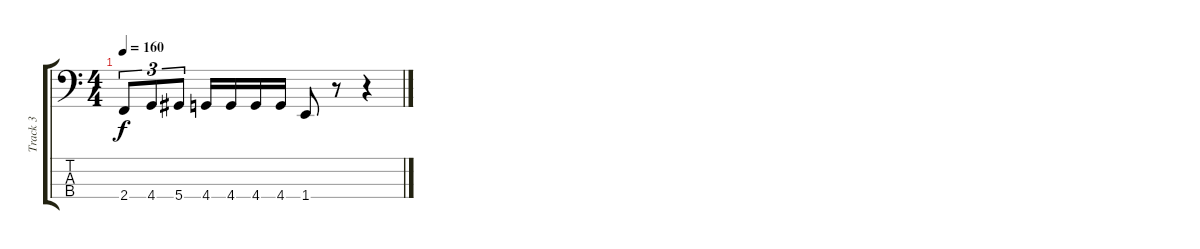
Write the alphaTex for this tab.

\track ("Track 3" "Track 3") {instrument electricbasspick}
\staff {score tabs}
\tuning (Gb2 Db2 Ab1 Eb1) {hide}
\ts (4 4)
\tempo 160
\clef f4
\ks c
2.4.8{tu (3 2) dy f} 4.4.8{tu (3 2)} 5.4.8{tu (3 2)} 4.4.16 4.4.16 4.4.16 4.4.16 1.4.8 r.8 r.4
